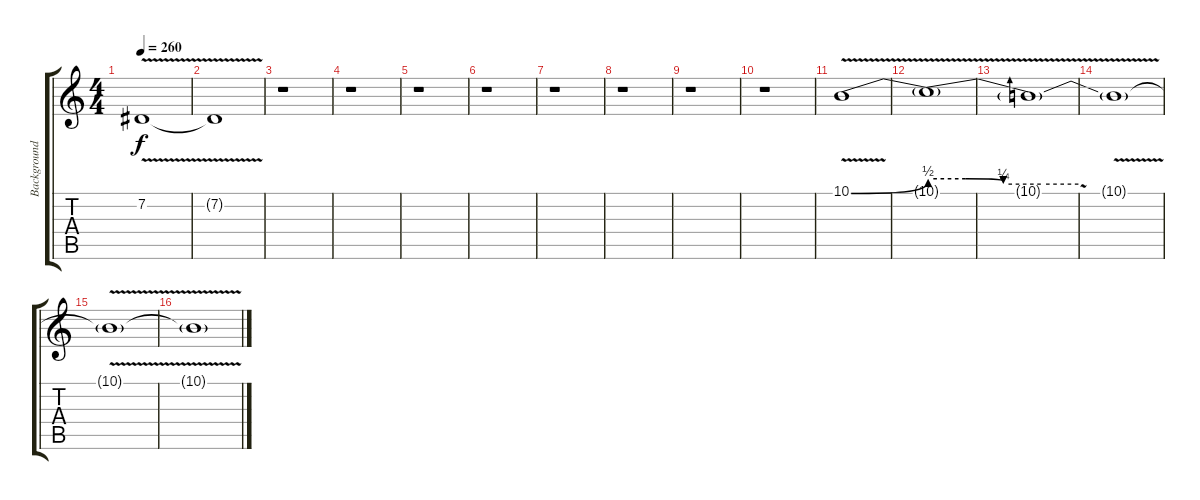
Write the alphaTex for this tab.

\track ("Background Noise" "Background") {instrument pad6metallic}
\staff {score tabs}
\tuning (Db4 Ab3 E3 B2 Gb2 Db2) {hide}
\ts (4 4)
\tempo 260
\clef g2
\ks c
7.2{v t}.1{dy f} |
7.2{v t}.1 |
r.1 |
r.1 |
r.1 |
r.1 |
r.1 |
r.1 |
r.1 |
r.1 |
10.1{be (bend 0 0 60 2) v}.1 |
10.1{be (custom 0 2 15 2 30 1 45 1 60 1) v t}.1 |
10.1{v t}.1 |
10.1{v t}.1 |
10.1{v t}.1 |
10.1{v t}.1
